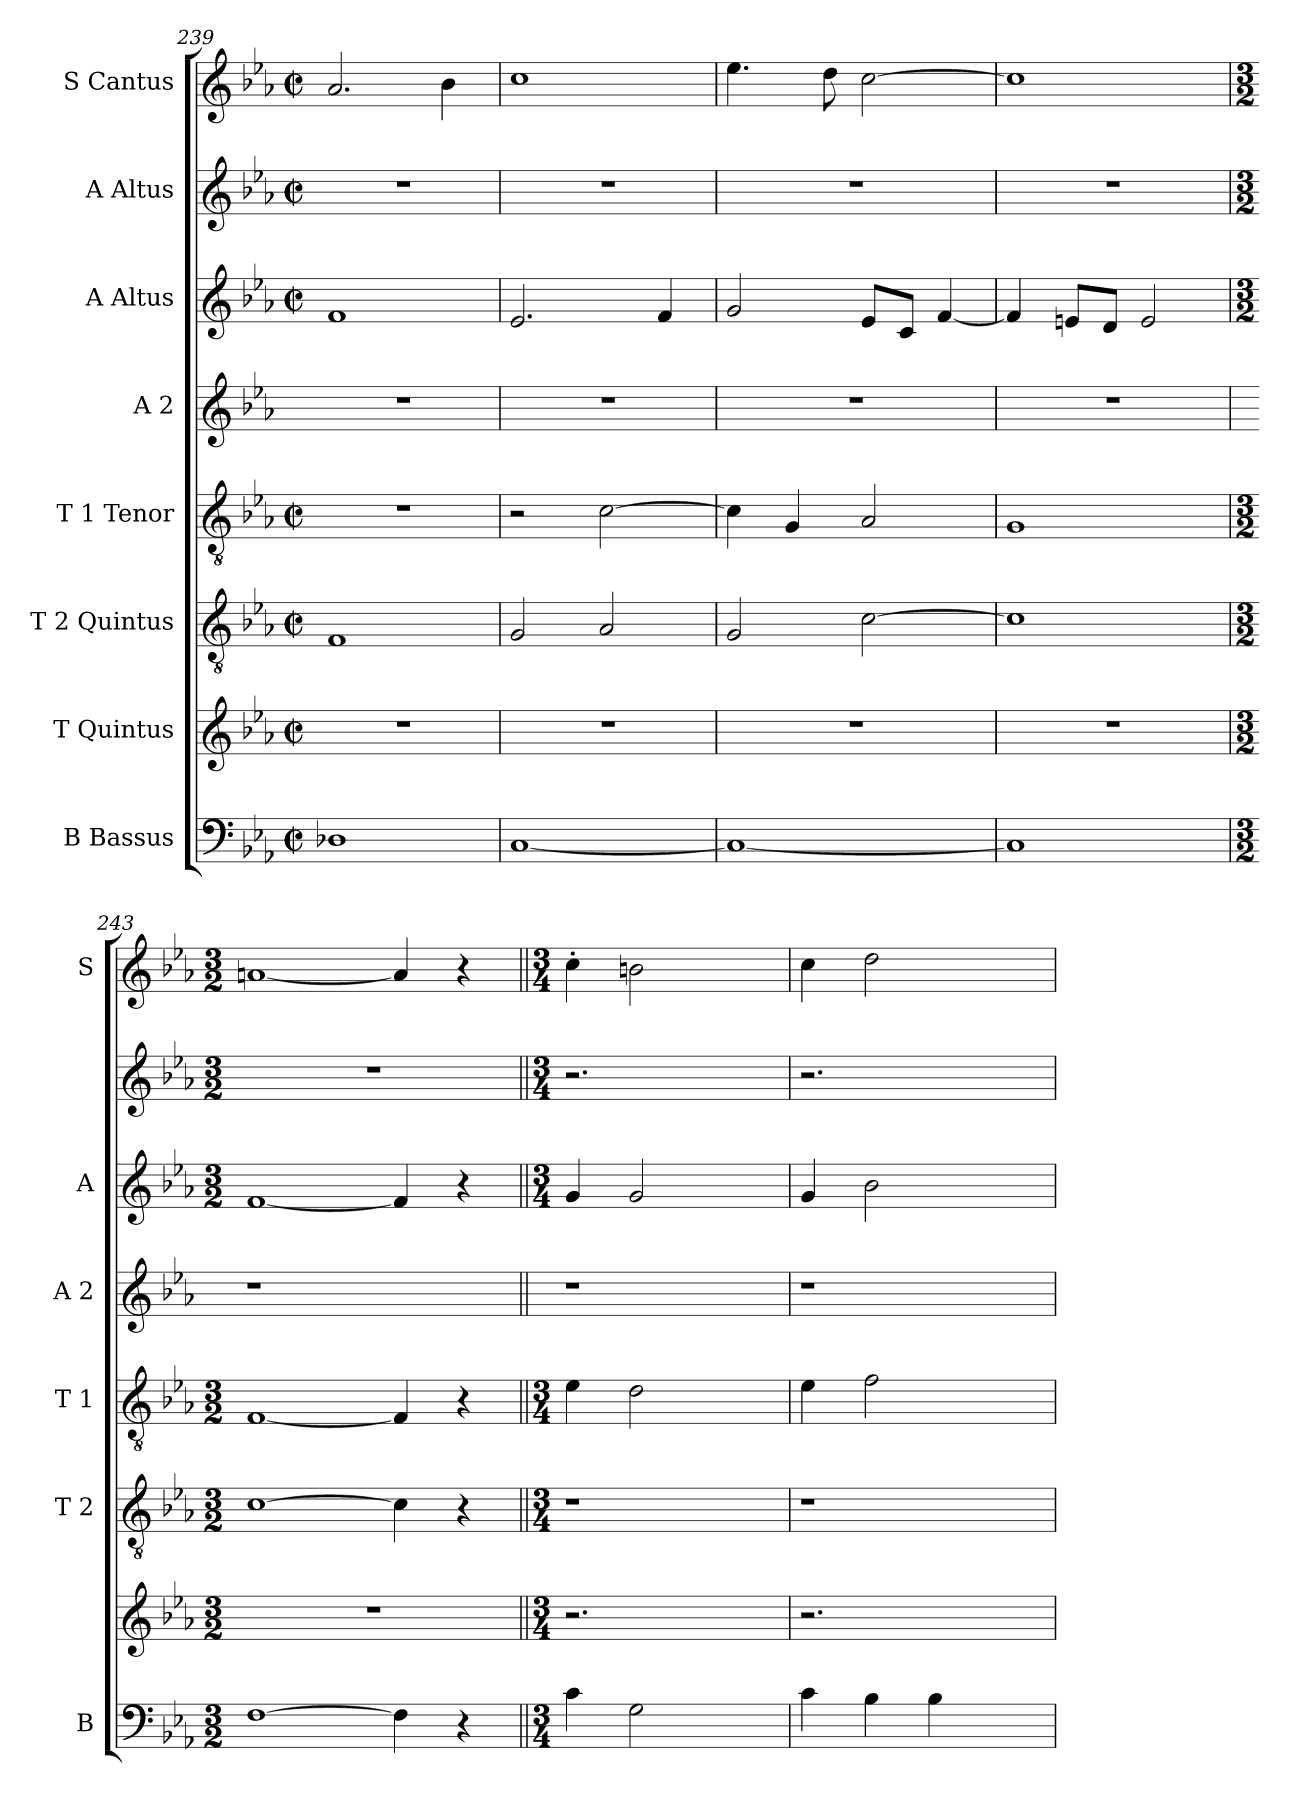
**kern	**kern	**kern	**kern	**kern	**kern	**kern	**kern
*part8	*part7	*part6	*part5	*part4	*part3	*part2	*part1
*staff8	*staff7	*staff6	*staff5	*staff4	*staff3	*staff2	*staff1
*I"B Bassus	*I"T Quintus	*I"T 2 Quintus	*I"T 1 Tenor	*I"A 2	*I"A Altus	*I"A Altus	*I"S Cantus
*I'B	*	*I'T 2	*I'T 1	*I'A 2	*I'A	*	*I'S
*clefF4	*clefG2	*clefGv2	*clefGv2	*clefG2	*clefG2	*clefG2	*clefG2
*k[b-e-a-]	*k[b-e-a-]	*k[b-e-a-]	*k[b-e-a-]	*k[b-e-a-]	*k[b-e-a-]	*k[b-e-a-]	*k[b-e-a-]
*E-:	*E-:	*E-:	*E-:	*E-:	*E-:	*E-:	*E-:
*M2/2	*M2/2	*M2/2	*M2/2	*	*M2/2	*M2/2	*M2/2
*met(c|)	*met(c|)	*met(c|)	*met(c|)	*	*met(c|)	*met(c|)	*met(c|)
=239	=239	=239	=239	=239	=239	=239	=239
1D-X	1r	1F	1r	1r	1f	1r	2.a-/
.	.	.	.	.	.	.	4b-\
=240	=240	=240	=240	=240	=240	=240	=240
[<1C	1r	2G/	2r	1r	2.e-/	1r	1cc
.	.	2A-/	[>2c\	.	.	.	.
.	.	.	.	.	4f/	.	.
=241	=241	=241	=241	=241	=241	=241	=241
1C_	1r	2G/	4c\]	1r	2g/	1r	4.ee-\
.	.	.	4G/	.	.	.	.
.	.	.	.	.	.	.	8dd\
.	.	[>2c\	2A-/	.	8e-/L	.	[>2cc\
.	.	.	.	.	8c/J	.	.
.	.	.	.	.	[<4f/	.	.
=242	=242	=242	=242	=242	=242	=242	=242
1C]	1r	1c]	1G	1r	4f/]	1r	1cc]
.	.	.	.	.	8en/L	.	.
.	.	.	.	.	8d/J	.	.
.	.	.	.	.	2e/	.	.
=243	=243	=243	=243	=243	=243	=243	=243
*M3/2	*M3/2	*M3/2	*M3/2	*	*M3/2	*M3/2	*M3/2
[>1F	1.r	[>1c	[<1F	1r	[<1f	1.r	[<1an
4F\]	.	4c\]	4F/]	2ryy	4f/]	.	4a/]
4r	.	4r	4r	.	4r	.	4r
!!LO:PB:g=z
=244||	=244||	=244||	=244||	=244||	=244||	=244||	=244||
*M3/4	*M3/4	*M3/4	*M3/4	*	*M3/4	*M3/4	*M3/4
!	!	!LO:N:vis=1	!	!	!	!	!
4c\	2.r	2.r	4e-\	1r	4g/	2.r	4cc'>\
2G\	.	.	2d\	.	2g/	.	2bn\
4ryy	4ryy	4ryy	4ryy	.	4ryy	4ryy	4ryy
=245	=245	=245	=245	=245	=245	=245	=245
!	!	!LO:N:vis=1	!	!	!	!	!
4c\	2.r	2.r	4e-\	1r	4g/	2.r	4cc\
4B-\	.	.	2f\	.	2b-\	.	2dd\
4B-\	.	.	.	.	.	.	.
4ryy	4ryy	4ryy	4ryy	.	4ryy	4ryy	4ryy
=	=	=	=	=	=	=	=
*-	*-	*-	*-	*-	*-	*-	*-
